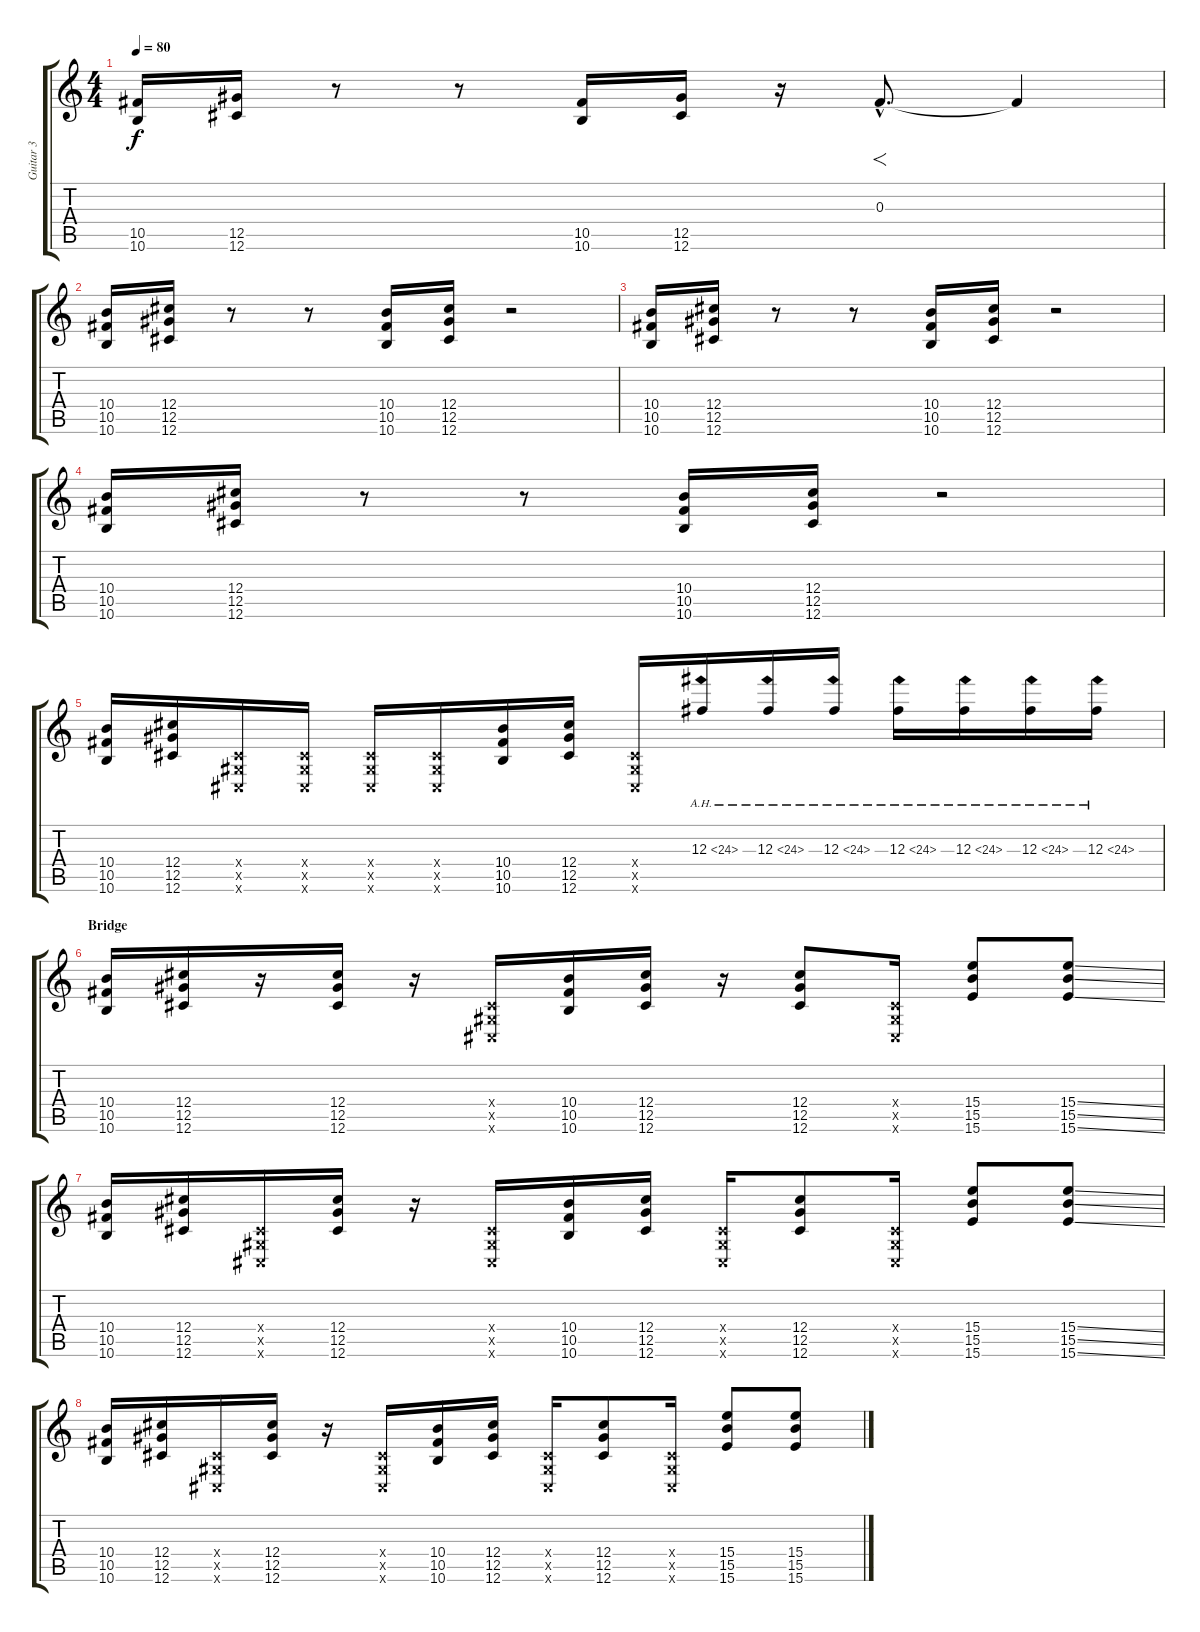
\track ("Guitar 3" "Guitar 3") {instrument distortionguitar}
\staff {score tabs}
\tuning (Eb4 Bb3 Gb3 Db3 Ab2 Db2) {hide}
\ts (4 4)
\tempo 80
\clef g2
\ks c
(10.5 10.6).16{dy f} (12.5 12.6).16 r.8 r.8 (10.5 10.6).16 (12.5 12.6).16 r.16 0.3{hac}.8{f d} 0.3{t}.4 |
(10.4 10.5 10.6).16 (12.4 12.5 12.6).16 r.8 r.8 (10.4 10.5 10.6).16 (12.4 12.5 12.6).16 r.2 |
(10.4 10.5 10.6).16 (12.4 12.5 12.6).16 r.8 r.8 (10.4 10.5 10.6).16 (12.4 12.5 12.6).16 r.2 |
(10.4 10.5 10.6).16 (12.4 12.5 12.6).16 r.8 r.8 (10.4 10.5 10.6).16 (12.4 12.5 12.6).16 r.2 |
(10.4 10.5 10.6).16 (12.4 12.5 12.6).16 (0.4{x} 0.5{x} 0.6{x}).16 (0.4{x} 0.5{x} 0.6{x}).16 (0.4{x} 0.5{x} 0.6{x}).16 (0.4{x} 0.5{x} 0.6{x}).16 (10.4 10.5 10.6).16 (12.4 12.5 12.6).16 (0.4{x} 0.5{x} 0.6{x}).16 12.3{ah 12}.16 12.3{ah 12}.16 12.3{ah 12}.16 12.3{ah 12}.16 12.3{ah 12}.16 12.3{ah 12}.16 12.3{ah 12}.16 |
\section ("" "Bridge")
(10.4 10.5 10.6).16 (12.4 12.5 12.6).16 r.16 (12.4 12.5 12.6).16 r.16 (0.4{x} 0.5{x} 0.6{x}).16 (10.4 10.5 10.6).16 (12.4 12.5 12.6).16 r.16 (12.4 12.5 12.6).8 (0.4{x} 0.5{x} 0.6{x}).16 (15.4 15.5 15.6).8 (15.4{ss} 15.5{ss} 15.6{ss}).8 |
(10.4 10.5 10.6).16 (12.4 12.5 12.6).16 (0.4{x} 0.5{x} 0.6{x}).16 (12.4 12.5 12.6).16 r.16 (0.4{x} 0.5{x} 0.6{x}).16 (10.4 10.5 10.6).16 (12.4 12.5 12.6).16 (0.4{x} 0.5{x} 0.6{x}).16 (12.4 12.5 12.6).8 (0.4{x} 0.5{x} 0.6{x}).16 (15.4 15.5 15.6).8 (15.4{ss} 15.5{ss} 15.6{ss}).8 |
(10.4 10.5 10.6).16 (12.4 12.5 12.6).16 (0.4{x} 0.5{x} 0.6{x}).16 (12.4 12.5 12.6).16 r.16 (0.4{x} 0.5{x} 0.6{x}).16 (10.4 10.5 10.6).16 (12.4 12.5 12.6).16 (0.4{x} 0.5{x} 0.6{x}).16 (12.4 12.5 12.6).8 (0.4{x} 0.5{x} 0.6{x}).16 (15.4 15.5 15.6).8 (15.4{ss} 15.5{ss} 15.6{ss}).8
